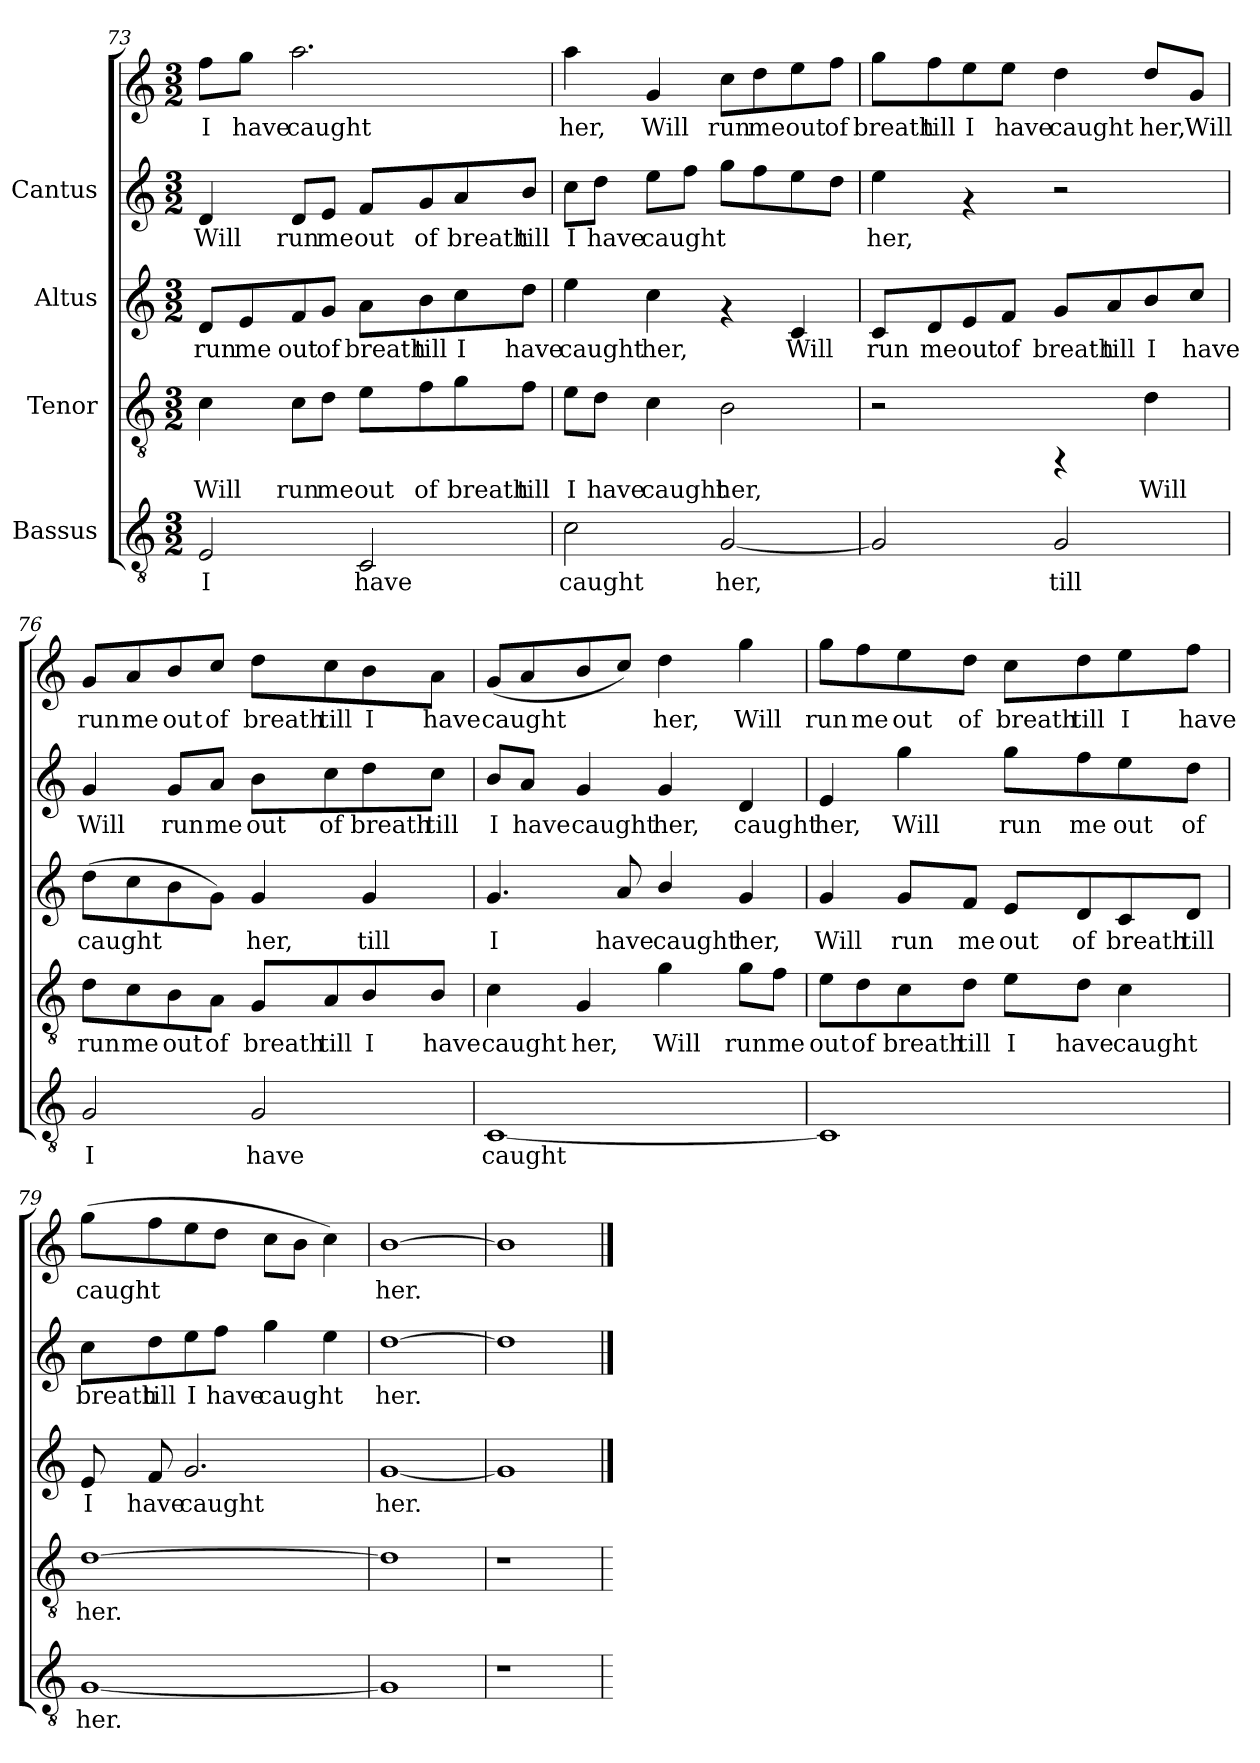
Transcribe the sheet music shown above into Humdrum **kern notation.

**kern	**text	**kern	**text	**kern	**text	**kern	**text	**kern	**text
*part4	*part4	*part3	*part3	*part2	*part2	*part1	*part1	*part1	*part1
*staff5	*staff5	*staff4	*staff4	*staff3	*staff3	*staff2	*staff2	*staff1	*staff1
*I"Bassus	*	*I"Tenor	*	*I"Altus	*	*I"Cantus	*	*	*
*clefGv2	*	*clefGv2	*	*clefG2	*	*clefG2	*	*clefG2	*
*M3/2	*	*M3/2	*	*M3/2	*	*M3/2	*	*M3/2	*
=73	=73	=73	=73	=73	=73	=73	=73	=73	=73
!	!LO:LY:b:cj	!	!LO:LY:b:cj	!	!LO:LY:b:cj	!	!LO:LY:b:cj	!	!LO:LY:b:cj
2E/	I	4c\	Will	8d/L	run	4d/	Will	8ff\L	I
!	!	!	!	!	!LO:LY:b:cj	!	!	!	!LO:LY:b:cj
.	.	.	.	8e/	me	.	.	8gg\J	have
!	!	!	!LO:LY:b:cj	!	!LO:LY:b:cj	!	!LO:LY:b:cj	!	!LO:LY:b:cj
.	.	8c\L	run	8f/	out	8d/L	run	2.aa\	caught
!	!	!	!LO:LY:b:cj	!	!LO:LY:b:cj	!	!LO:LY:b:cj	!	!
.	.	8d\J	me	8g/J	of	8e/J	me	.	.
!	!LO:LY:b:cj	!	!LO:LY:b:cj	!	!LO:LY:b:cj	!	!LO:LY:b:cj	!	!
2C/	have	8e\L	out	8a\L	breath	8f/L	out	.	.
!	!	!	!LO:LY:b:cj	!	!LO:LY:b:cj	!	!LO:LY:b:cj	!	!
.	.	8f\	of	8b\	till	8g/	of	.	.
!	!	!	!LO:LY:b:cj	!	!LO:LY:b:cj	!	!LO:LY:b:cj	!	!
.	.	8g\	breath	8cc\	I	8a/	breath	.	.
!	!	!	!LO:LY:b:cj	!	!LO:LY:b:cj	!	!LO:LY:b:cj	!	!
.	.	8f\J	till	8dd\J	have	8b/J	till	.	.
=74	=74	=74	=74	=74	=74	=74	=74	=74	=74
!	!LO:LY:b:cj	!	!LO:LY:b:cj	!	!LO:LY:b:cj	!	!LO:LY:b:cj	!	!LO:LY:b:cj
2c\	caught	8e\L	I	4ee\	caught	8cc\L	I	4aa\	her,
!	!	!	!LO:LY:b:cj	!	!	!	!LO:LY:b:cj	!	!
.	.	8d\J	have	.	.	8dd\J	have	.	.
!	!	!	!LO:LY:b:cj	!	!LO:LY:b:cj	!	!LO:LY:b:cj	!	!LO:LY:b:cj
.	.	4c\	caught	4cc\	her,	8ee\L	caught	4g/	Will
!	!	!	!	!	!	!	!LO:LY:b:cj	!	!
.	.	.	.	.	.	8ff\J	.	.	.
!	!LO:LY:b:cj	!	!LO:LY:b:cj	!	!	!	!LO:LY:b:cj	!	!LO:LY:b:cj
[<2G/	her,	2B\	her,	4rf	.	8gg\L	.	8cc\L	run
!	!	!	!	!	!	!	!LO:LY:b:cj	!	!LO:LY:b:cj
.	.	.	.	.	.	8ff\	.	8dd\	me
!	!	!	!	!	!LO:LY:b:cj	!	!LO:LY:b:cj	!	!LO:LY:b:cj
.	.	.	.	4c/	Will	8ee\	.	8ee\	out
!	!	!	!	!	!	!	!LO:LY:b:cj	!	!LO:LY:b:cj
.	.	.	.	.	.	8dd\J	.	8ff\J	of
!!LO:LB:g=z
=75	=75	=75	=75	=75	=75	=75	=75	=75	=75
!	!LO:LY:b:cj	!	!	!	!LO:LY:b:cj	!	!LO:LY:b:cj	!	!LO:LY:b:cj
2G/]	.	2r	.	8c/L	run	4ee\	her,	8gg\L	breath
!	!	!	!	!	!LO:LY:b:cj	!	!	!	!LO:LY:b:cj
.	.	.	.	8d/	me	.	.	8ff\	till
!	!	!	!	!	!LO:LY:b:cj	!	!	!	!LO:LY:b:cj
.	.	.	.	8e/	out	4rf	.	8ee\	I
!	!	!	!	!	!LO:LY:b:cj	!	!	!	!LO:LY:b:cj
.	.	.	.	8f/J	of	.	.	8ee\J	have
!	!LO:LY:b:cj	!	!	!	!LO:LY:b:cj	!	!	!	!LO:LY:b:cj
2G/	till	4rFF	.	8g/L	breath	2r	.	4dd\	caught
!	!	!	!	!	!LO:LY:b:cj	!	!	!	!
.	.	.	.	8a/	till	.	.	.	.
!	!	!	!LO:LY:b:cj	!	!LO:LY:b:cj	!	!	!	!LO:LY:b:cj
.	.	4d\	Will	8b/	I	.	.	8dd/L	her,
!	!	!	!	!	!LO:LY:b:cj	!	!	!	!LO:LY:b:cj
.	.	.	.	8cc/J	have	.	.	8g/J	Will
=76	=76	=76	=76	=76	=76	=76	=76	=76	=76
!	!LO:LY:b:cj	!	!LO:LY:b:cj	!	!LO:LY:b:cj	!	!LO:LY:b:cj	!	!LO:LY:b:cj
2G/	I	8d\L	run	(>8dd\L	caught	4g/	Will	8g/L	run
!	!	!	!LO:LY:b:cj	!	!LO:LY:b:cj	!	!	!	!LO:LY:b:cj
.	.	8c\	me	8cc\	.	.	.	8a/	me
!	!	!	!LO:LY:b:cj	!	!LO:LY:b:cj	!	!LO:LY:b:cj	!	!LO:LY:b:cj
.	.	8B\	out	8b\	.	8g/L	run	8b/	out
!	!	!	!LO:LY:b:cj	!	!LO:LY:b:cj	!	!LO:LY:b:cj	!	!LO:LY:b:cj
.	.	8A\J	of	8g\J)	.	8a/J	me	8cc/J	of
!	!LO:LY:b:cj	!	!LO:LY:b:cj	!	!LO:LY:b:cj	!	!LO:LY:b:cj	!	!LO:LY:b:cj
2G/	have	8G/L	breath	4g/	her,	8b\L	out	8dd\L	breath
!	!	!	!LO:LY:b:cj	!	!	!	!LO:LY:b:cj	!	!LO:LY:b:cj
.	.	8A/	till	.	.	8cc\	of	8cc\	till
!	!	!	!LO:LY:b:cj	!	!LO:LY:b:cj	!	!LO:LY:b:cj	!	!LO:LY:b:cj
.	.	8B/	I	4g/	till	8dd\	breath	8b\	I
!	!	!	!LO:LY:b:cj	!	!	!	!LO:LY:b:cj	!	!LO:LY:b:cj
.	.	8B/J	have	.	.	8cc\J	till	8a\J	have
=77	=77	=77	=77	=77	=77	=77	=77	=77	=77
!	!LO:LY:b:cj	!	!LO:LY:b:cj	!	!LO:LY:b:cj	!	!LO:LY:b:cj	!	!LO:LY:b:cj
[<1C	caught	4c\	caught	4.g/	I	8b/L	I	(<8g/L	caught
!	!	!	!	!	!	!	!LO:LY:b:cj	!	!LO:LY:b:cj
.	.	.	.	.	.	8a/J	have	8a/	.
!	!	!	!LO:LY:b:cj	!	!	!	!LO:LY:b:cj	!	!LO:LY:b:cj
.	.	4G/	her,	.	.	4g/	caught	8b/	.
!	!	!	!	!	!LO:LY:b:cj	!	!	!	!LO:LY:b:cj
.	.	.	.	8a/	have	.	.	8cc/J)	.
!	!	!	!LO:LY:b:cj	!	!LO:LY:b:cj	!	!LO:LY:b:cj	!	!LO:LY:b:cj
.	.	4g\	Will	4b/	caught	4g/	her,	4dd\	her,
!	!	!	!LO:LY:b:cj	!	!LO:LY:b:cj	!	!LO:LY:b:cj	!	!LO:LY:b:cj
.	.	8g\L	run	4g/	her,	4d/	caught	4gg\	Will
!	!	!	!LO:LY:b:cj	!	!	!	!	!	!
.	.	8f\J	me	.	.	.	.	.	.
!!LO:LB:g=z
=78	=78	=78	=78	=78	=78	=78	=78	=78	=78
!	!	!	!LO:LY:b:cj	!	!LO:LY:b:cj	!	!LO:LY:b:cj	!	!LO:LY:b:cj
1C]	.	8e\L	out	4g/	Will	4e/	her,	8gg\L	run
!	!	!	!LO:LY:b:cj	!	!	!	!	!	!LO:LY:b:cj
.	.	8d\	of	.	.	.	.	8ff\	me
!	!	!	!LO:LY:b:cj	!	!LO:LY:b:cj	!	!LO:LY:b:cj	!	!LO:LY:b:cj
.	.	8c\	breath	8g/L	run	4gg\	Will	8ee\	out
!	!	!	!LO:LY:b:cj	!	!LO:LY:b:cj	!	!	!	!LO:LY:b:cj
.	.	8d\J	till	8f/J	me	.	.	8dd\J	of
!	!	!	!LO:LY:b:cj	!	!LO:LY:b:cj	!	!LO:LY:b:cj	!	!LO:LY:b:cj
.	.	8e\L	I	8e/L	out	8gg\L	run	8cc\L	breath
!	!	!	!LO:LY:b:cj	!	!LO:LY:b:cj	!	!LO:LY:b:cj	!	!LO:LY:b:cj
.	.	8d\J	have	8d/	of	8ff\	me	8dd\	till
!	!	!	!LO:LY:b:cj	!	!LO:LY:b:cj	!	!LO:LY:b:cj	!	!LO:LY:b:cj
.	.	4c\	caught	8c/	breath	8ee\	out	8ee\	I
!	!	!	!	!	!LO:LY:b:cj	!	!LO:LY:b:cj	!	!LO:LY:b:cj
.	.	.	.	8d/J	till	8dd\J	of	8ff\J	have
=79	=79	=79	=79	=79	=79	=79	=79	=79	=79
!	!LO:LY:b:cj	!	!LO:LY:b:cj	!	!LO:LY:b:cj	!	!LO:LY:b:cj	!	!LO:LY:b:cj
[<1G	her.	[>1d	her.	8e/	I	8cc\L	breath	(>8gg\L	caught
!	!	!	!	!	!LO:LY:b:cj	!	!LO:LY:b:cj	!	!LO:LY:b:cj
.	.	.	.	8f/	have	8dd\	till	8ff\	.
!	!	!	!	!	!LO:LY:b:cj	!	!LO:LY:b:cj	!	!LO:LY:b:cj
.	.	.	.	2.g/	caught	8ee\	I	8ee\	.
!	!	!	!	!	!	!	!LO:LY:b:cj	!	!LO:LY:b:cj
.	.	.	.	.	.	8ff\J	have	8dd\J	.
!	!	!	!	!	!	!	!LO:LY:b:cj	!	!LO:LY:b:cj
.	.	.	.	.	.	4gg\	caught	8cc\L	.
!	!	!	!	!	!	!	!	!	!LO:LY:b:cj
.	.	.	.	.	.	.	.	8b\J	.
!	!	!	!	!	!	!	!LO:LY:b:cj	!	!LO:LY:b:cj
.	.	.	.	.	.	4ee\	.	4cc\)	.
=80	=80	=80	=80	=80	=80	=80	=80	=80	=80
!	!	!	!	!	!LO:LY:b:cj	!	!LO:LY:b:cj	!	!LO:LY:b:cj
1G]	.	1d]	.	[<1g	her.	[>1dd	her.	[>1b	her.
=81	=81	=81	=81	=81	=81	=81	=81	=81	=81
1r	.	1r	.	1g]	.	1dd]	.	1b]	.
=	==	=	==	==	==	==	==	==	==
*-	*-	*-	*-	*-	*-	*-	*-	*-	*-
